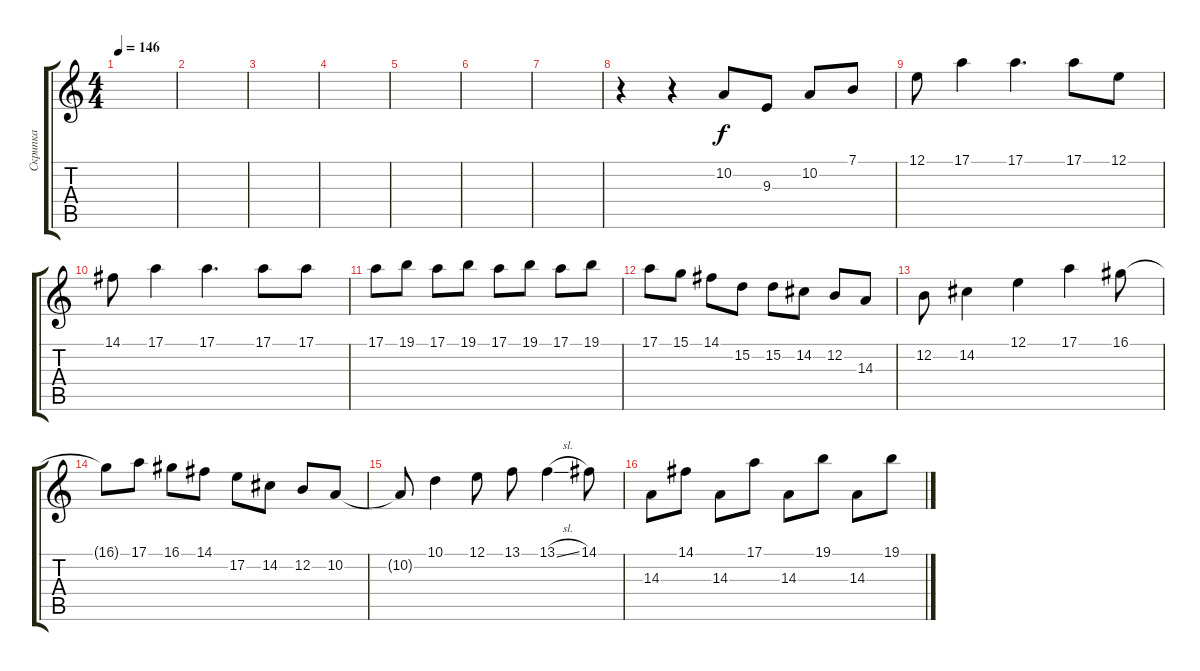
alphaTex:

\track ("Скрипка" "Скрипка") {instrument viola}
\staff {score tabs}
\tuning (E4 B3 G3 D3 A2 E2) {hide}
\ts (4 4)
\tempo 146
\clef g2
\ks c
|
|
|
|
|
|
|
r.4 r.4 10.2.8 9.3.8 10.2.8 7.1.8 |
12.1.8 17.1.4 17.1.4{d} 17.1.8 12.1.8 |
14.1.8 17.1.4 17.1.4{d} 17.1.8 17.1.8 |
17.1.8 19.1.8 17.1.8 19.1.8 17.1.8 19.1.8 17.1.8 19.1.8 |
17.1.8 15.1.8 14.1.8 15.2.8 15.2.8 14.2.8 12.2.8 14.3.8 |
12.2.8 14.2.4 12.1.4 17.1.4 16.1.8 |
16.1{t}.8 17.1.8 16.1.8 14.1.8 17.2.8 14.2.8 12.2.8 10.2.8 |
10.2{t}.8 10.1.4 12.1.8 13.1.8 13.1{sl}.4 14.1.8 |
14.3.8 14.1.8 14.3.8 17.1.8 14.3.8 19.1.8 14.3.8 19.1{sl}.8
